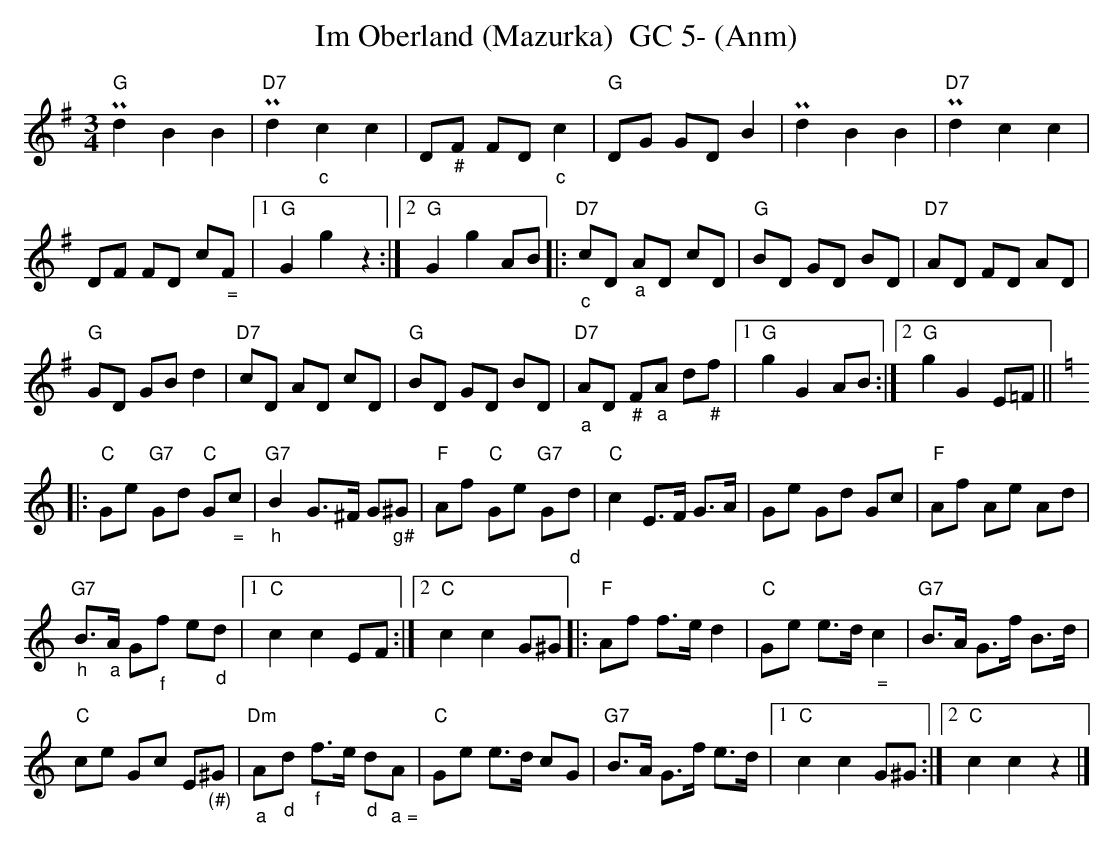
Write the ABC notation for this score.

X:1
T:Im Oberland (Mazurka)  GC 5- (Anm)
M:3/4
L:1/8
K:Gmaj%%MIDI gchordon
"G"Pd2B2B2 | "D7"Pd2"_c"c2c2 | D"_#"F FD"_c"c2 | "G"DG GDB2 | Pd2B2B2 | "D7"Pd2c2c2 |
DF FD c"_ ="F |1 "G"G2g2z2 :|2 "G"G2g2AB |: "D7""_c"cD "_a"AD cD | "G"BD GD BD | "D7"AD FD AD |
"G"GD GBd2 | "D7"cD AD cD | "G"BD GD BD | "D7""_a"AD "_#"F"_a"A d"_#"f |1 "G"g2G2AB :|2 "G"g2G2E=F || [K:Cmaj]
|: "C"Ge "G7"Gd "C"G"_ ="c | "G7""_h"B2G>^F G"_g#"^G | "F"Af "C"Ge "G7"G"_d"d | "C"c2 E>F G>A | Ge Gd Gc | "F"Af Ae Ad |
"G7""_h"B>"_a"A G"_f"f e"_d"d |1 "C"c2c2EF :|2 "C"c2c2G^G |: "F"Af f>ed2 | "C"Ge e>d"_ ="c2 | "G7"B>A G>f B>d |
"C"ce Gc E"_(#)"^G | "Dm""_a"A"_d"d "_f"f>e "_d"d"_ a ="A | "C"Ge e>d cG | "G7"B>A G>f e>d |1 "C"c2c2G^G :|2 "C"c2c2z2 |]
